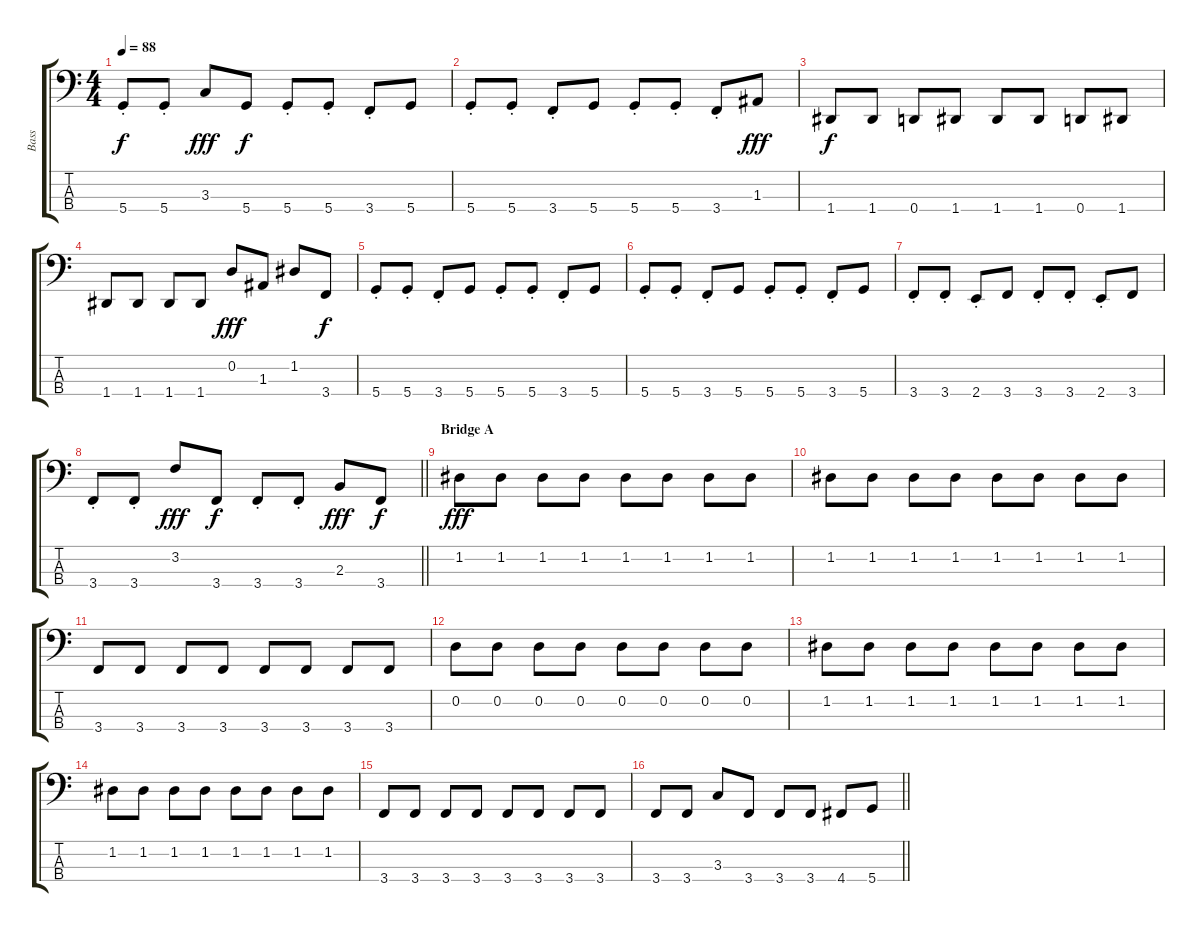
\track ("Bass" "Bass") {instrument electricbassfinger}
\staff {score tabs}
\tuning (G2 D2 A1 D1) {hide}
\ts (4 4)
\tempo 88
\clef f4
\ks c
5.4{st}.8{dy f} 5.4{st}.8 3.3.8{dy fff} 5.4.8{dy f} 5.4{st}.8 5.4{st}.8 3.4{st}.8 5.4.8 |
5.4{st}.8 5.4{st}.8 3.4{st}.8 5.4.8 5.4{st}.8 5.4{st}.8 3.4{st}.8 1.3.8{dy fff} |
1.4.8{dy f} 1.4.8 0.4.8 1.4.8 1.4.8 1.4.8 0.4.8 1.4.8 |
1.4.8 1.4.8 1.4.8 1.4.8 0.2.8{dy fff} 1.3.8 1.2.8 3.4.8{dy f} |
5.4{st}.8 5.4{st}.8 3.4{st}.8 5.4.8 5.4{st}.8 5.4{st}.8 3.4{st}.8 5.4.8 |
5.4{st}.8 5.4{st}.8 3.4{st}.8 5.4.8 5.4{st}.8 5.4{st}.8 3.4{st}.8 5.4.8 |
3.4{st}.8 3.4{st}.8 2.4{st}.8 3.4.8 3.4{st}.8 3.4{st}.8 2.4{st}.8 3.4.8 |
\barLineRight lightlight
3.4{st}.8 3.4{st}.8 3.2.8{dy fff} 3.4.8{dy f} 3.4{st}.8 3.4{st}.8 2.3.8{dy fff} 3.4.8{dy f} |
\section ("" "Bridge A")
1.2.8{dy fff} 1.2.8 1.2.8 1.2.8 1.2.8 1.2.8 1.2.8 1.2.8 |
1.2.8 1.2.8 1.2.8 1.2.8 1.2.8 1.2.8 1.2.8 1.2.8 |
3.4.8 3.4.8 3.4.8 3.4.8 3.4.8 3.4.8 3.4.8 3.4.8 |
0.2.8 0.2.8 0.2.8 0.2.8 0.2.8 0.2.8 0.2.8 0.2.8 |
1.2.8 1.2.8 1.2.8 1.2.8 1.2.8 1.2.8 1.2.8 1.2.8 |
1.2.8 1.2.8 1.2.8 1.2.8 1.2.8 1.2.8 1.2.8 1.2.8 |
3.4.8 3.4.8 3.4.8 3.4.8 3.4.8 3.4.8 3.4.8 3.4.8 |
\barLineRight lightlight
3.4.8 3.4.8 3.3.8 3.4.8 3.4.8 3.4.8 4.4.8 5.4.8
